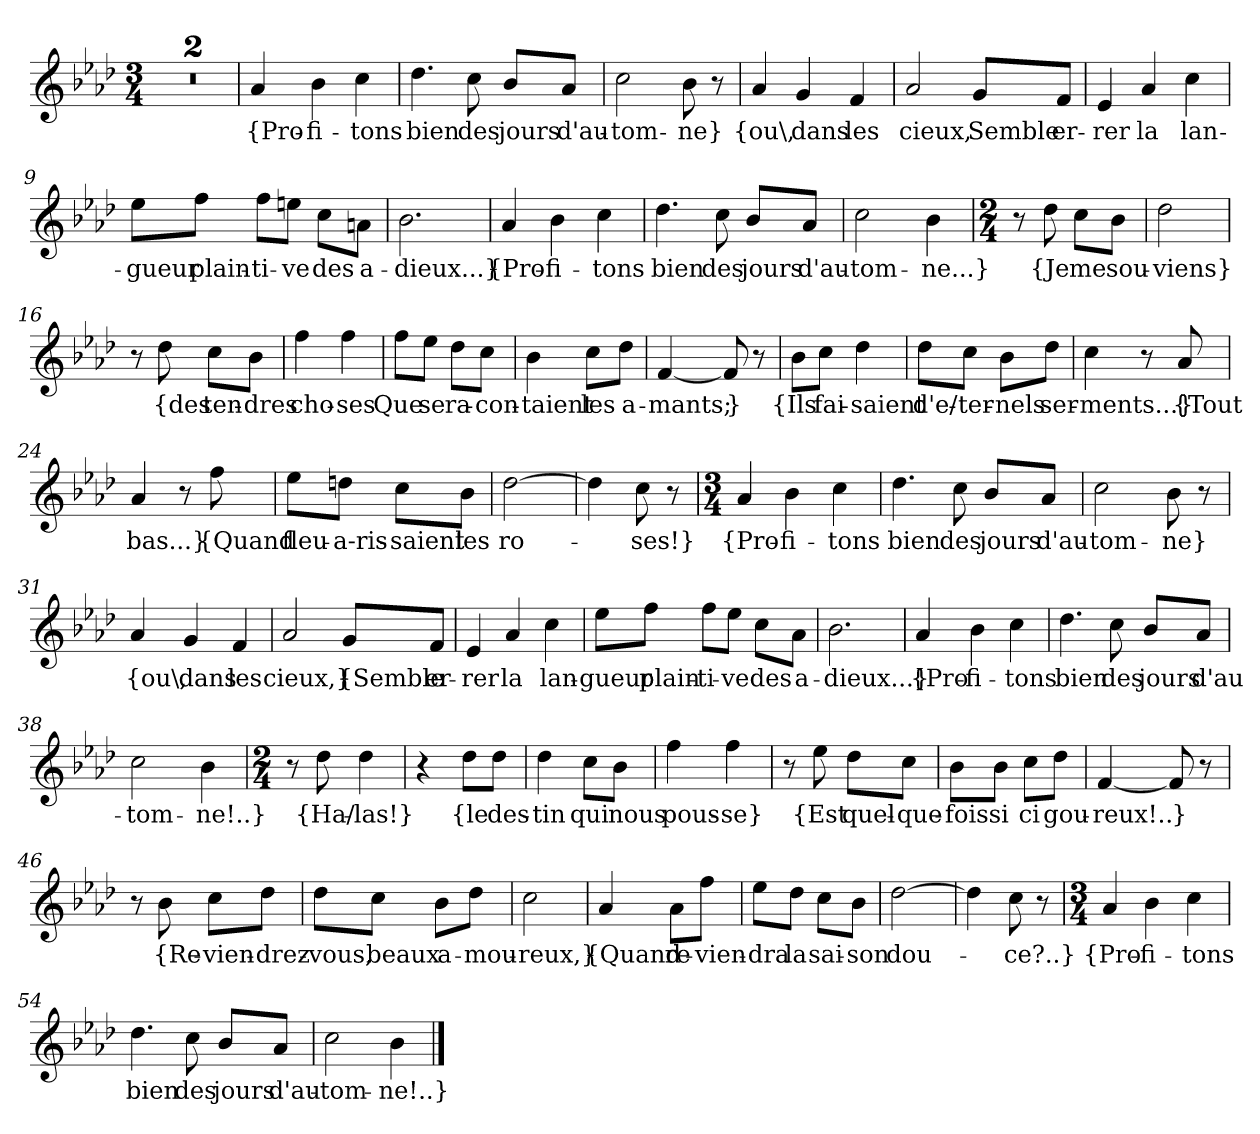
**kern	**text
*part1	*part1
*staff1	*staff1
*clefG2	*
*k[b-e-a-d-]	*
*M3/4	*
=1	=1
2.r	.
=2	=2
2.r	.
=3	=3
4a-	{Pro-
4b-	-fi-
4cc	-tons
=4	=4
4.dd-	bien
8cc	des
8b-/L	jours
8a-/J	d'au-
=5	=5
2cc	-tom-
8b-	-ne}
8r	.
=6	=6
4a-	{ou\,
4g	dans
4f	les
=7	=7
2a-	cieux,
8g/L	Semble
8f/J	er-
=8	=8
4e-	-rer
4a-	la
4cc	lan-
=9	=9
8ee-\L	-gueur
8ff\J	plain-
8ff\L	-ti-
8een\J	-ve
8cc\L	des
8an\J	a-
=10	=10
2.b-	-dieux...}
=11	=11
4a-	{Pro-
4b-	-fi-
4cc	-tons
=12	=12
4.dd-	bien
8cc	des
8b-/L	jours
8a-/J	d'au-
=13	=13
2cc	-tom-
4b-	-ne...}
=14	=14
*M2/4	*
8r	.
8dd-	{Je
8cc\L	me
8b-\J	sou-
=15	=15
2dd-	-viens}
=16	=16
8r	.
8dd-	{des
8cc\L	ten-
8b-\J	-dres
=17	=17
4ff	cho-
4ff	-ses
=18	=18
8ff\L	Que
8ee-\J	se
8dd-\L	ra-
8cc\J	-con-
=19	=19
4b-	-taient
8cc\L	les
8dd-\J	a-
=20	=20
[4f	-mants;
8f]	}
8r	.
=21	=21
8b-\L	{Ils
8cc\J	fai-
4dd-	-saient
=22	=22
8dd-\L	d'e/-
8cc\J	-ter-
8b-\L	-nels
8dd-\J	ser-
=23	=23
4cc	-ments...}
8r	.
8a-	{Tout
=24	=24
4a-	bas...}
8r	.
8ff	{Quand
=25	=25
8ee-\L	fleu-
8ddn\J	-a-ris-
8cc\L	-saient
8b-\J	les
=26	=26
[2dd-	ro-
=27	=27
4dd-]	.
8cc	-ses!}
8r	.
=28	=28
*M3/4	*
4a-	{Pro-
4b-	-fi-
4cc	-tons
=29	=29
4.dd-	bien
8cc	des
8b-/L	jours
8a-/J	d'au-
=30	=30
2cc	-tom-
8b-	-ne}
8r	.
=31	=31
4a-	{ou\,
4g	dans
4f	les
=32	=32
2a-	cieux,}
8g/L	{Semble
8f/J	er-
=33	=33
4e-	-rer
4a-	la
4cc	lan-
=34	=34
8ee-\L	-gueur
8ff\J	plain-
8ff\L	-ti-
8ee-\J	-ve
8cc\L	des
8a-\J	a-
=35	=35
2.b-	-dieux...}
=36	=36
4a-	{Pro-
4b-	-fi-
4cc	-tons
=37	=37
4.dd-	bien
8cc	des
8b-/L	jours
8a-/J	d'au-
=38	=38
2cc	-tom-
4b-	-ne!..}
=39	=39
*M2/4	*
8r	.
8dd-	{Ha/-
4dd-	-las!}
=40	=40
4r	.
8dd-\L	{le
8dd-\J	des-
=41	=41
4dd-	-tin
8cc\L	qui
8b-\J	nous
=42	=42
4ff	pous-
4ff	-se}
=43	=43
8r	.
8ee-	{Est
8dd-\L	quel-
8cc\J	-que-
=44	=44
8b-\L	-fois
8b-\J	si
8cc\L	ci
8dd-\J	gou-
=45	=45
[4f	-reux!..
8f]	}
8r	.
=46	=46
8r	.
8b-	{Re-
8cc\L	-vien-
8dd-\J	-drez-
=47	=47
8dd-\L	-vous,
8cc\J	beaux
8b-\L	a-
8dd-\J	-mou-
=48	=48
2cc	-reux,}
=49	=49
4a-	{Quand
8a-\L	re-
8ff\J	-vien-
=50	=50
8ee-\L	-dra
8dd-\J	la
8cc\L	sai-
8b-\J	-son
=51	=51
[2dd-	dou-
=52	=52
4dd-]	.
8cc	-ce?..}
8r	.
=53	=53
*M3/4	*
4a-	{Pro-
4b-	-fi-
4cc	-tons
=54	=54
4.dd-	bien
8cc	des
8b-/L	jours
8a-/J	d'au-
=55	=55
2cc	-tom-
4b-	-ne!..}
==	==
*-	*-
